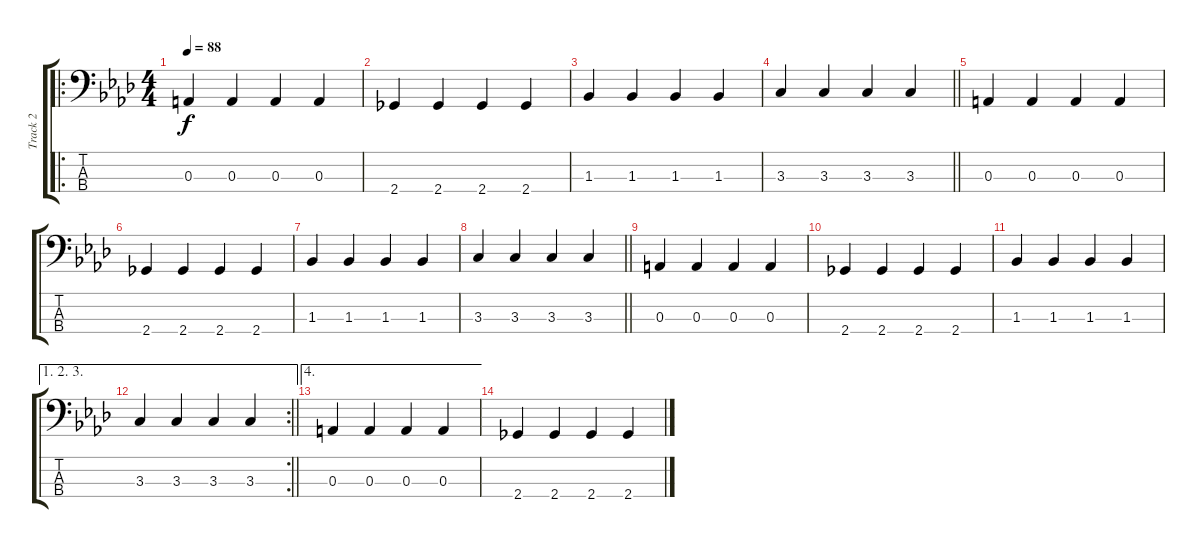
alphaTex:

\track ("Track 2" "Track 2") {instrument electricbassfinger}
\staff {score tabs}
\tuning (G2 D2 A1 E1) {hide}
\ro
\ts (4 4)
\tempo 88
\clef f4
\ks ab
0.3.4{dy f} 0.3.4 0.3.4 0.3.4 |
2.4.4 2.4.4 2.4.4 2.4.4 |
1.3.4 1.3.4 1.3.4 1.3.4 |
\barLineRight lightlight
3.3.4 3.3.4 3.3.4 3.3.4 |
0.3.4 0.3.4 0.3.4 0.3.4 |
2.4.4 2.4.4 2.4.4 2.4.4 |
1.3.4 1.3.4 1.3.4 1.3.4 |
\barLineRight lightlight
3.3.4 3.3.4 3.3.4 3.3.4 |
0.3.4 0.3.4 0.3.4 0.3.4 |
2.4.4 2.4.4 2.4.4 2.4.4 |
1.3.4 1.3.4 1.3.4 1.3.4 |
\ae (1 2 3)
\rc 2
\barLineRight lightlight
3.3.4 3.3.4 3.3.4 3.3.4 |
\ae 4
0.3.4 0.3.4 0.3.4 0.3.4 |
2.4.4 2.4.4 2.4.4 2.4.4
